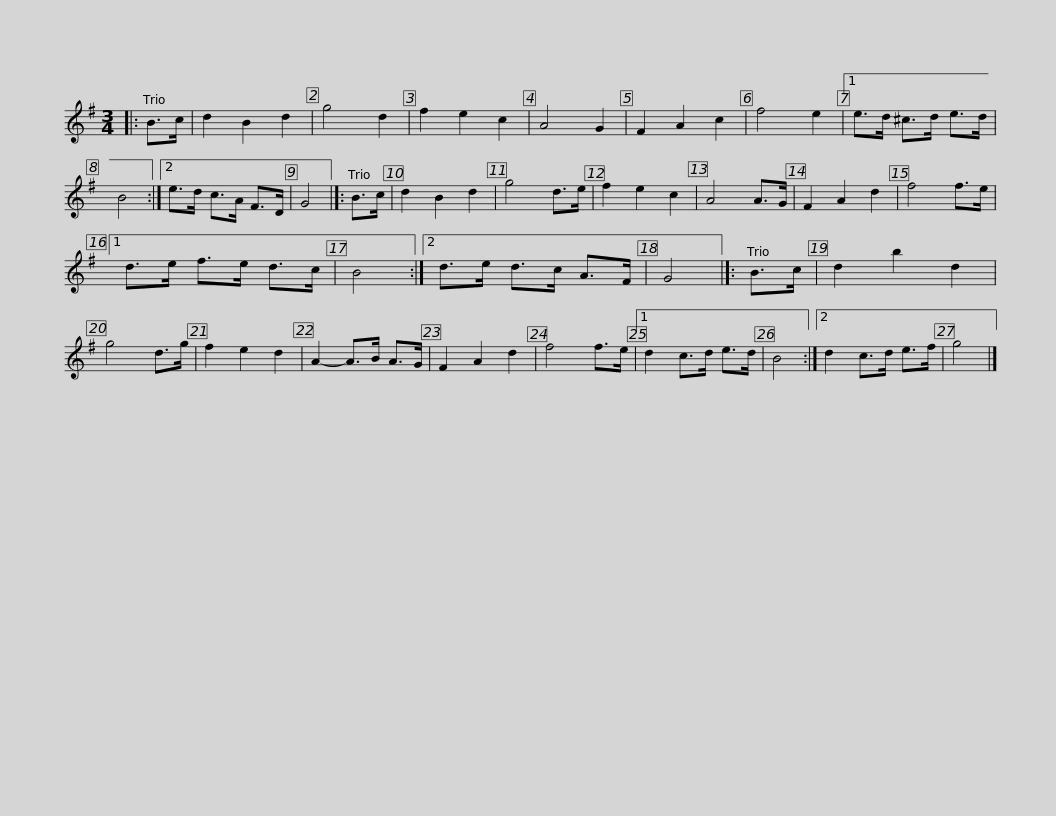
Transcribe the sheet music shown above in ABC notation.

X:1
L:1/8
M:3/4
I:linebreak $
K:G
V:1 treble
V:1
|: B>c | d2 B2 d2 | g4 d2 | f2 e2 c2 | A4 G2 | %5
 F2 A2 c2 | f4 e2 |1 e>d ^c>d e>d | B4 :|2 e>d c>A F>D | %10
 G4 |]:$ B>c | d2 B2 d2 | g4 d>e | f2 e2 c2 | %15
 A4 A>G | F2 A2 d2 | f4 f>e |1 d>e f>e d>c | B4 :|2 %20
 d>e d>c A>F | G4 |]:$ B>c | d2 b2 d2 | g4 d>g | %25
 f2 e2 d2 | A2- A>B A>G | F2 A2 d2 | f4 f>e |1 d2 c>d e>d | %30
 B4 :|2 d2 c>d e>f | g4 |] %33
